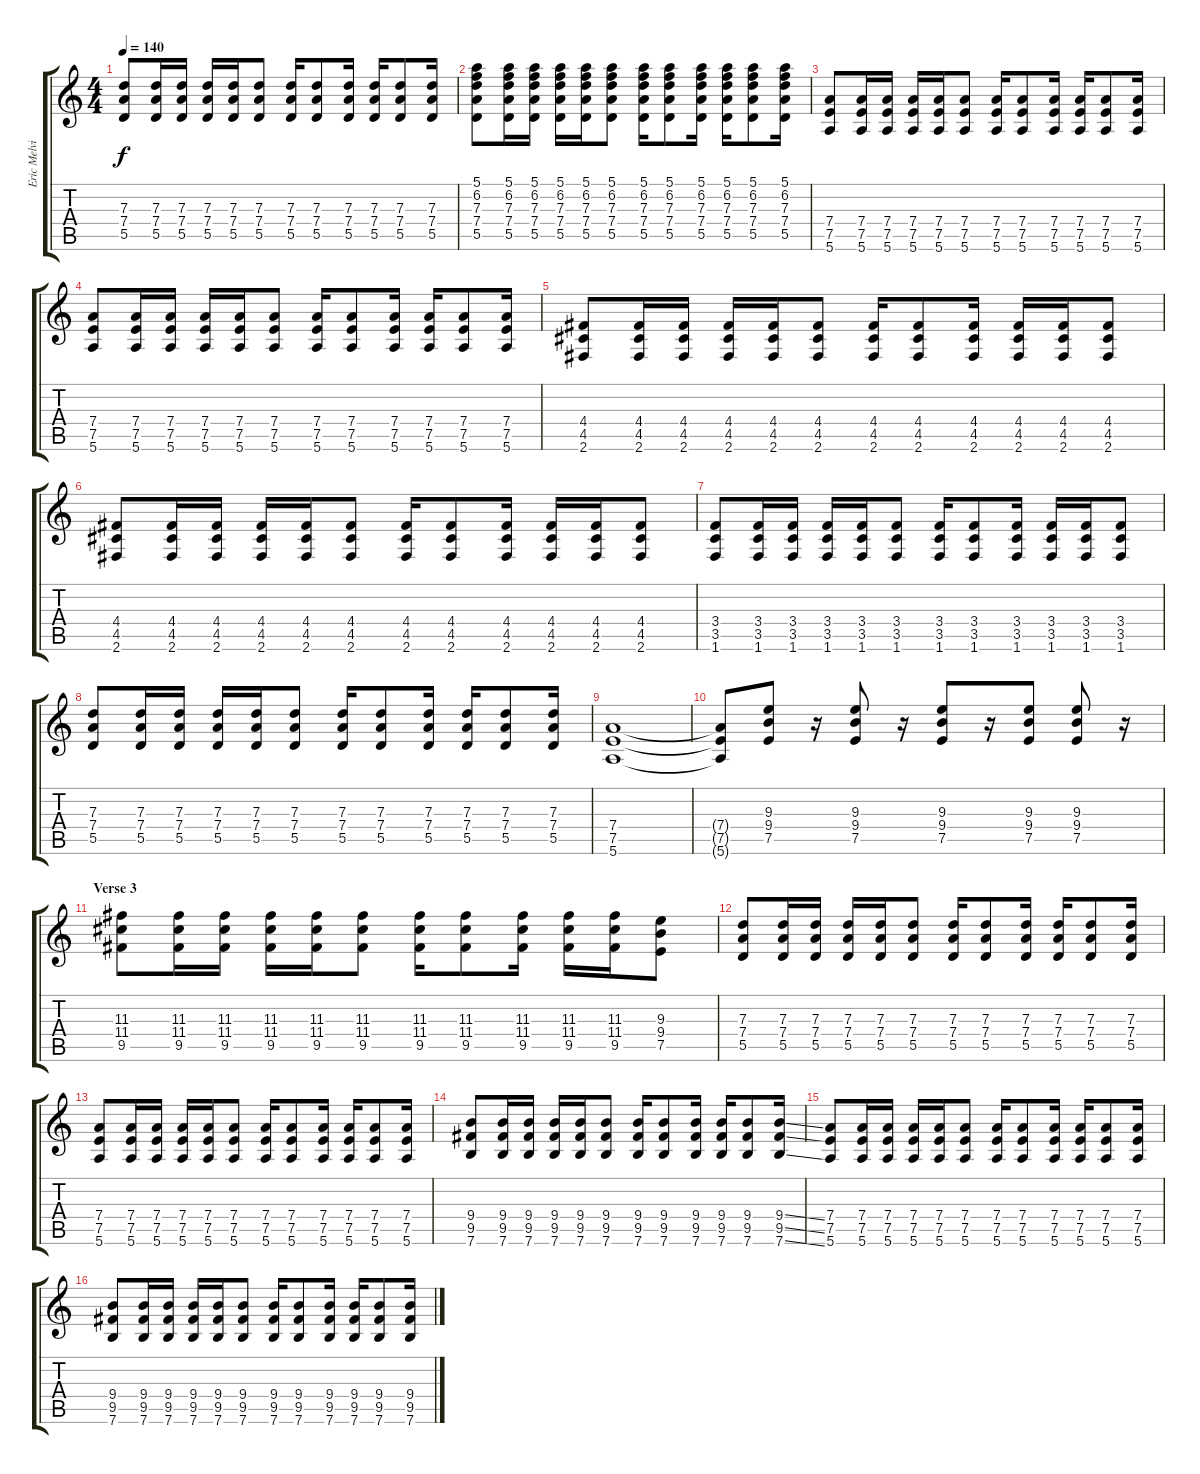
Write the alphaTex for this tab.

\track ("Eric Melvin" "Eric Melvi") {instrument overdrivenguitar}
\staff {score tabs}
\tuning (E4 B3 G3 D3 A2 E2) {hide}
\ts (4 4)
\tempo 140
\clef g2
\ks c
(7.3 7.4 5.5).8{dy f} (7.3 7.4 5.5).16 (7.3 7.4 5.5).16 (7.3 7.4 5.5).16 (7.3 7.4 5.5).16 (7.3 7.4 5.5).8 (7.3 7.4 5.5).16 (7.3 7.4 5.5).8 (7.3 7.4 5.5).16 (7.3 7.4 5.5).16 (7.3 7.4 5.5).8 (7.3 7.4 5.5).16 |
(5.1 6.2 7.3 7.4 5.5).8 (5.1 6.2 7.3 7.4 5.5).16 (5.1 6.2 7.3 7.4 5.5).16 (5.1 6.2 7.3 7.4 5.5).16 (5.1 6.2 7.3 7.4 5.5).16 (5.1 6.2 7.3 7.4 5.5).8 (5.1 6.2 7.3 7.4 5.5).16 (5.1 6.2 7.3 7.4 5.5).8 (5.1 6.2 7.3 7.4 5.5).16 (5.1 6.2 7.3 7.4 5.5).16 (5.1 6.2 7.3 7.4 5.5).8 (5.1 6.2 7.3 7.4 5.5).16 |
(7.4 7.5 5.6).8 (7.4 7.5 5.6).16 (7.4 7.5 5.6).16 (7.4 7.5 5.6).16 (7.4 7.5 5.6).16 (7.4 7.5 5.6).8 (7.4 7.5 5.6).16 (7.4 7.5 5.6).8 (7.4 7.5 5.6).16 (7.4 7.5 5.6).16 (7.4 7.5 5.6).8 (7.4 7.5 5.6).16 |
(7.4 7.5 5.6).8 (7.4 7.5 5.6).16 (7.4 7.5 5.6).16 (7.4 7.5 5.6).16 (7.4 7.5 5.6).16 (7.4 7.5 5.6).8 (7.4 7.5 5.6).16 (7.4 7.5 5.6).8 (7.4 7.5 5.6).16 (7.4 7.5 5.6).16 (7.4 7.5 5.6).8 (7.4 7.5 5.6).16 |
(4.4 4.5 2.6).8 (4.4 4.5 2.6).16 (4.4 4.5 2.6).16 (4.4 4.5 2.6).16 (4.4 4.5 2.6).16 (4.4 4.5 2.6).8 (4.4 4.5 2.6).16 (4.4 4.5 2.6).8 (4.4 4.5 2.6).16 (4.4 4.5 2.6).16 (4.4 4.5 2.6).16 (4.4 4.5 2.6).8 |
(4.4 4.5 2.6).8 (4.4 4.5 2.6).16 (4.4 4.5 2.6).16 (4.4 4.5 2.6).16 (4.4 4.5 2.6).16 (4.4 4.5 2.6).8 (4.4 4.5 2.6).16 (4.4 4.5 2.6).8 (4.4 4.5 2.6).16 (4.4 4.5 2.6).16 (4.4 4.5 2.6).16 (4.4 4.5 2.6).8 |
(3.4 3.5 1.6).8 (3.4 3.5 1.6).16 (3.4 3.5 1.6).16 (3.4 3.5 1.6).16 (3.4 3.5 1.6).16 (3.4 3.5 1.6).8 (3.4 3.5 1.6).16 (3.4 3.5 1.6).8 (3.4 3.5 1.6).16 (3.4 3.5 1.6).16 (3.4 3.5 1.6).16 (3.4 3.5 1.6).8 |
(7.3 7.4 5.5).8 (7.3 7.4 5.5).16 (7.3 7.4 5.5).16 (7.3 7.4 5.5).16 (7.3 7.4 5.5).16 (7.3 7.4 5.5).8 (7.3 7.4 5.5).16 (7.3 7.4 5.5).8 (7.3 7.4 5.5).16 (7.3 7.4 5.5).16 (7.3 7.4 5.5).8 (7.3 7.4 5.5).16 |
(7.4 7.5 5.6).1 |
(7.4{t} 7.5{t} 5.6{t}).8 (9.3 9.4 7.5).8 r.16 (9.3 9.4 7.5).8 r.16 (9.3 9.4 7.5).8 r.16 (9.3 9.4 7.5).8 (9.3 9.4 7.5).8 r.16 |
\section ("" "Verse 3")
(11.3 11.4 9.5).8 (11.3 11.4 9.5).16 (11.3 11.4 9.5).16 (11.3 11.4 9.5).16 (11.3 11.4 9.5).16 (11.3 11.4 9.5).8 (11.3 11.4 9.5).16 (11.3 11.4 9.5).8 (11.3 11.4 9.5).16 (11.3 11.4 9.5).16 (11.3 11.4 9.5).16 (9.3 9.4 7.5).8 |
(7.3 7.4 5.5).8 (7.3 7.4 5.5).16 (7.3 7.4 5.5).16 (7.3 7.4 5.5).16 (7.3 7.4 5.5).16 (7.3 7.4 5.5).8 (7.3 7.4 5.5).16 (7.3 7.4 5.5).8 (7.3 7.4 5.5).16 (7.3 7.4 5.5).16 (7.3 7.4 5.5).8 (7.3 7.4 5.5).16 |
(7.4 7.5 5.6).8 (7.4 7.5 5.6).16 (7.4 7.5 5.6).16 (7.4 7.5 5.6).16 (7.4 7.5 5.6).16 (7.4 7.5 5.6).8 (7.4 7.5 5.6).16 (7.4 7.5 5.6).8 (7.4 7.5 5.6).16 (7.4 7.5 5.6).16 (7.4 7.5 5.6).8 (7.4 7.5 5.6).16 |
(9.4 9.5 7.6).8 (9.4 9.5 7.6).16 (9.4 9.5 7.6).16 (9.4 9.5 7.6).16 (9.4 9.5 7.6).16 (9.4 9.5 7.6).8 (9.4 9.5 7.6).16 (9.4 9.5 7.6).8 (9.4 9.5 7.6).16 (9.4 9.5 7.6).16 (9.4 9.5 7.6).8 (9.4{ss} 9.5{ss} 7.6{ss}).16 |
(7.4 7.5 5.6).8 (7.4 7.5 5.6).16 (7.4 7.5 5.6).16 (7.4 7.5 5.6).16 (7.4 7.5 5.6).16 (7.4 7.5 5.6).8 (7.4 7.5 5.6).16 (7.4 7.5 5.6).8 (7.4 7.5 5.6).16 (7.4 7.5 5.6).16 (7.4 7.5 5.6).8 (7.4 7.5 5.6).16 |
(9.4 9.5 7.6).8 (9.4 9.5 7.6).16 (9.4 9.5 7.6).16 (9.4 9.5 7.6).16 (9.4 9.5 7.6).16 (9.4 9.5 7.6).8 (9.4 9.5 7.6).16 (9.4 9.5 7.6).8 (9.4 9.5 7.6).16 (9.4 9.5 7.6).16 (9.4 9.5 7.6).8 (9.4 9.5 7.6).16
